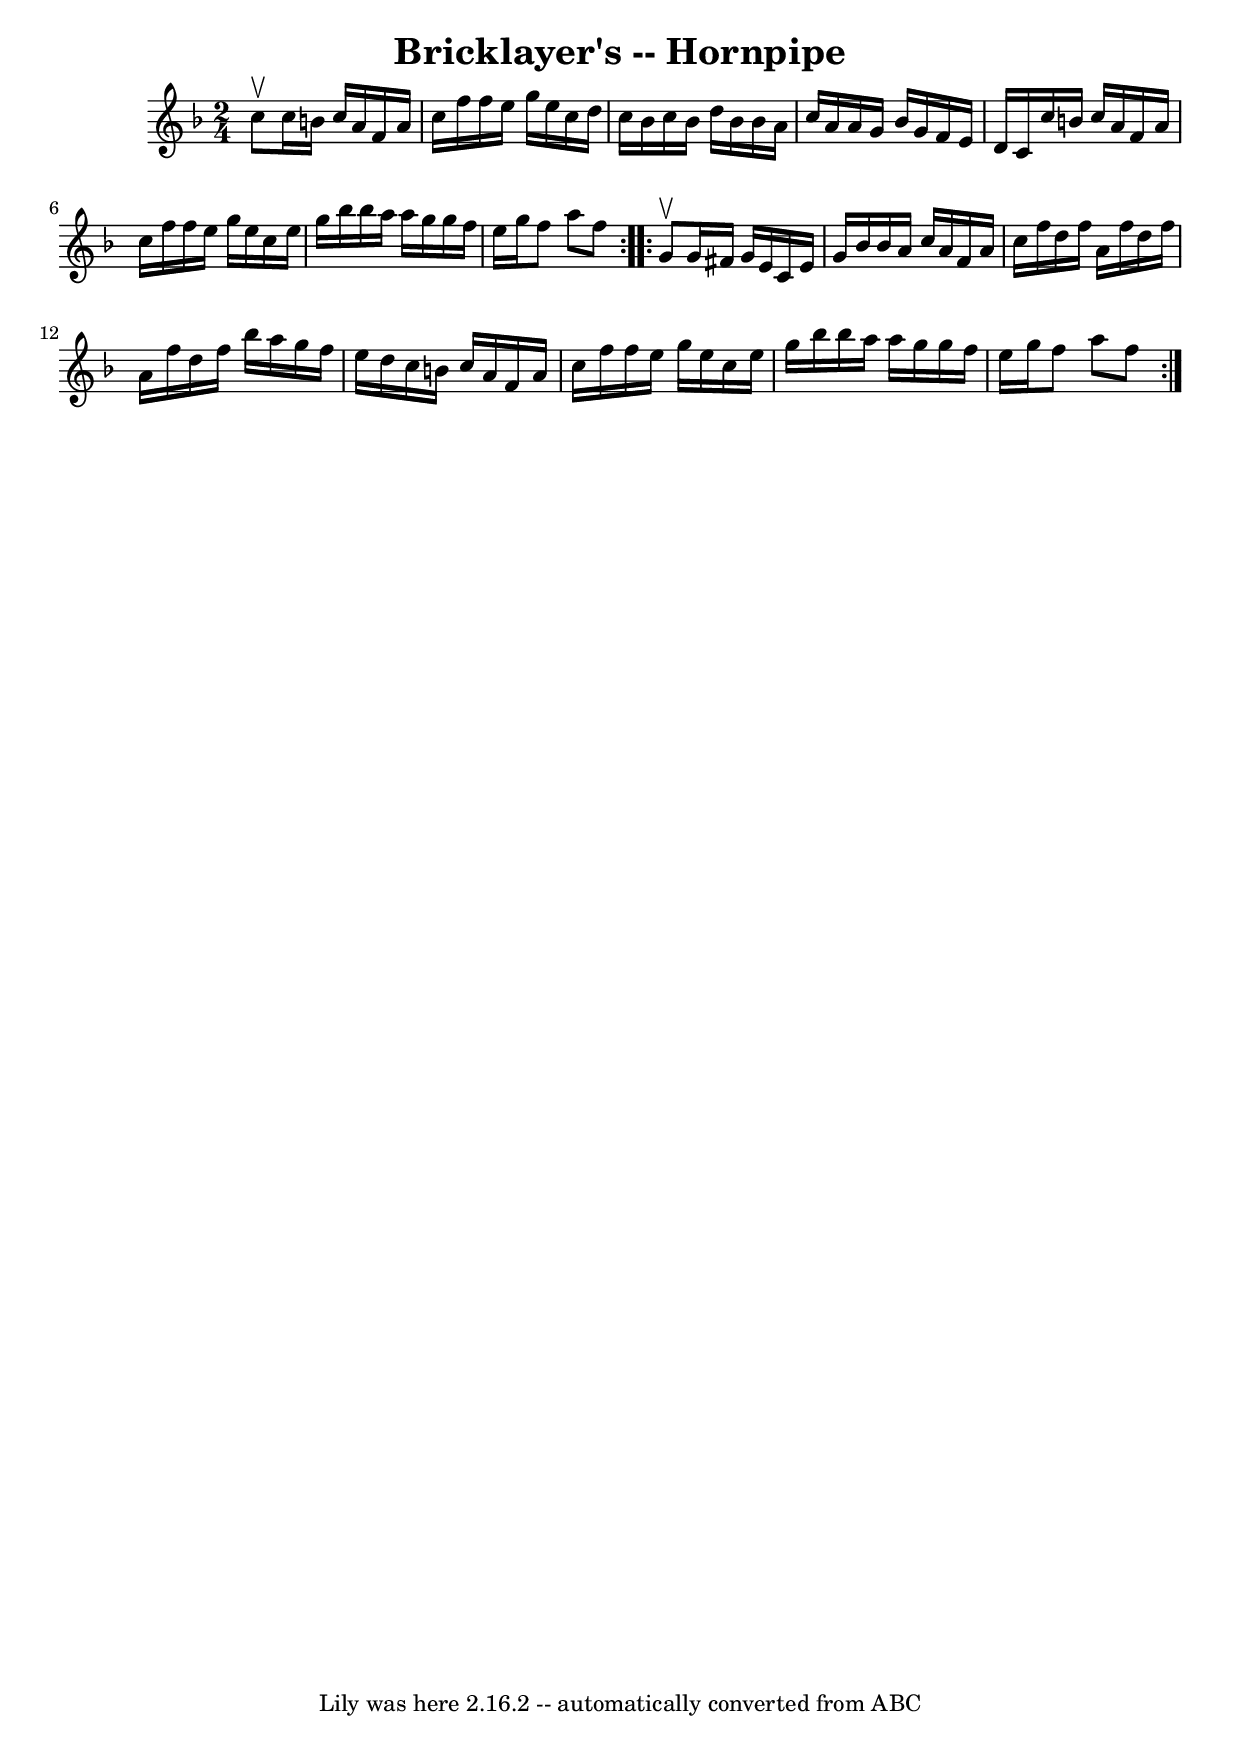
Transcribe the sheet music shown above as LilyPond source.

\version "2.16.2"
\include "Mammoth.ily"
\header {
	%% book = "Cole's 1000 Fiddle Tunes"
	crossRefNumber = "1"
	footnotes = ""
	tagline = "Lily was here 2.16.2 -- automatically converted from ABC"
	title = "Bricklayer's -- Hornpipe"
}
voicedefault =  {


\repeat volta 2 {
\time 2/4 
\key f \major c''8^\upbow |
 c''16 b'16 c''16    
a'16 f'16 a'16 c''16 f''16  |
 f''16 e''16 g''16    
e''16 c''16 d''16 c''16 bes'16  |
 c''16 bes'16 d''16 
 bes'16 bes'16 a'16 c''16 a'16  |
 a'16 g'16 bes'16 
 g'16 f'16 e'16 d'16 c'16  |
 c''16 b'16 c''16    
a'16 f'16 a'16 c''16 f''16  |
 f''16 e''16 g''16    
e''16 c''16 e''16 g''16 bes''16  |
 bes''16 a''16    
a''16 g''16 g''16 f''16 e''16 g''16  |
 f''8 a''8    
f''8  }     \repeat volta 2 { g'8^\upbow |
 g'16 fis'16 g'16   
 e'16 c'16 e'16 g'16 bes'16  |
 bes'16 a'16 c''16    
a'16 f'16 a'16 c''16 f''16  |
 d''16 f''16 a'16    
f''16 d''16 f''16 a'16 f''16  |
 d''16 f''16 bes''16  
 a''16 g''16 f''16 e''16 d''16  |
 c''16 b'16    
c''16 a'16 f'16 a'16 c''16 f''16  |
 f''16 e''16    
g''16 e''16 c''16 e''16 g''16 bes''16  |
 bes''16    
a''16 a''16 g''16 g''16 f''16 e''16 g''16  |
 f''8    
a''8 f''8  }   
}

\score{
    <<

	\context Staff="default"
	{
	    \voicedefault 
	}

    >>
	\layout {
	}
	\midi {}
}
